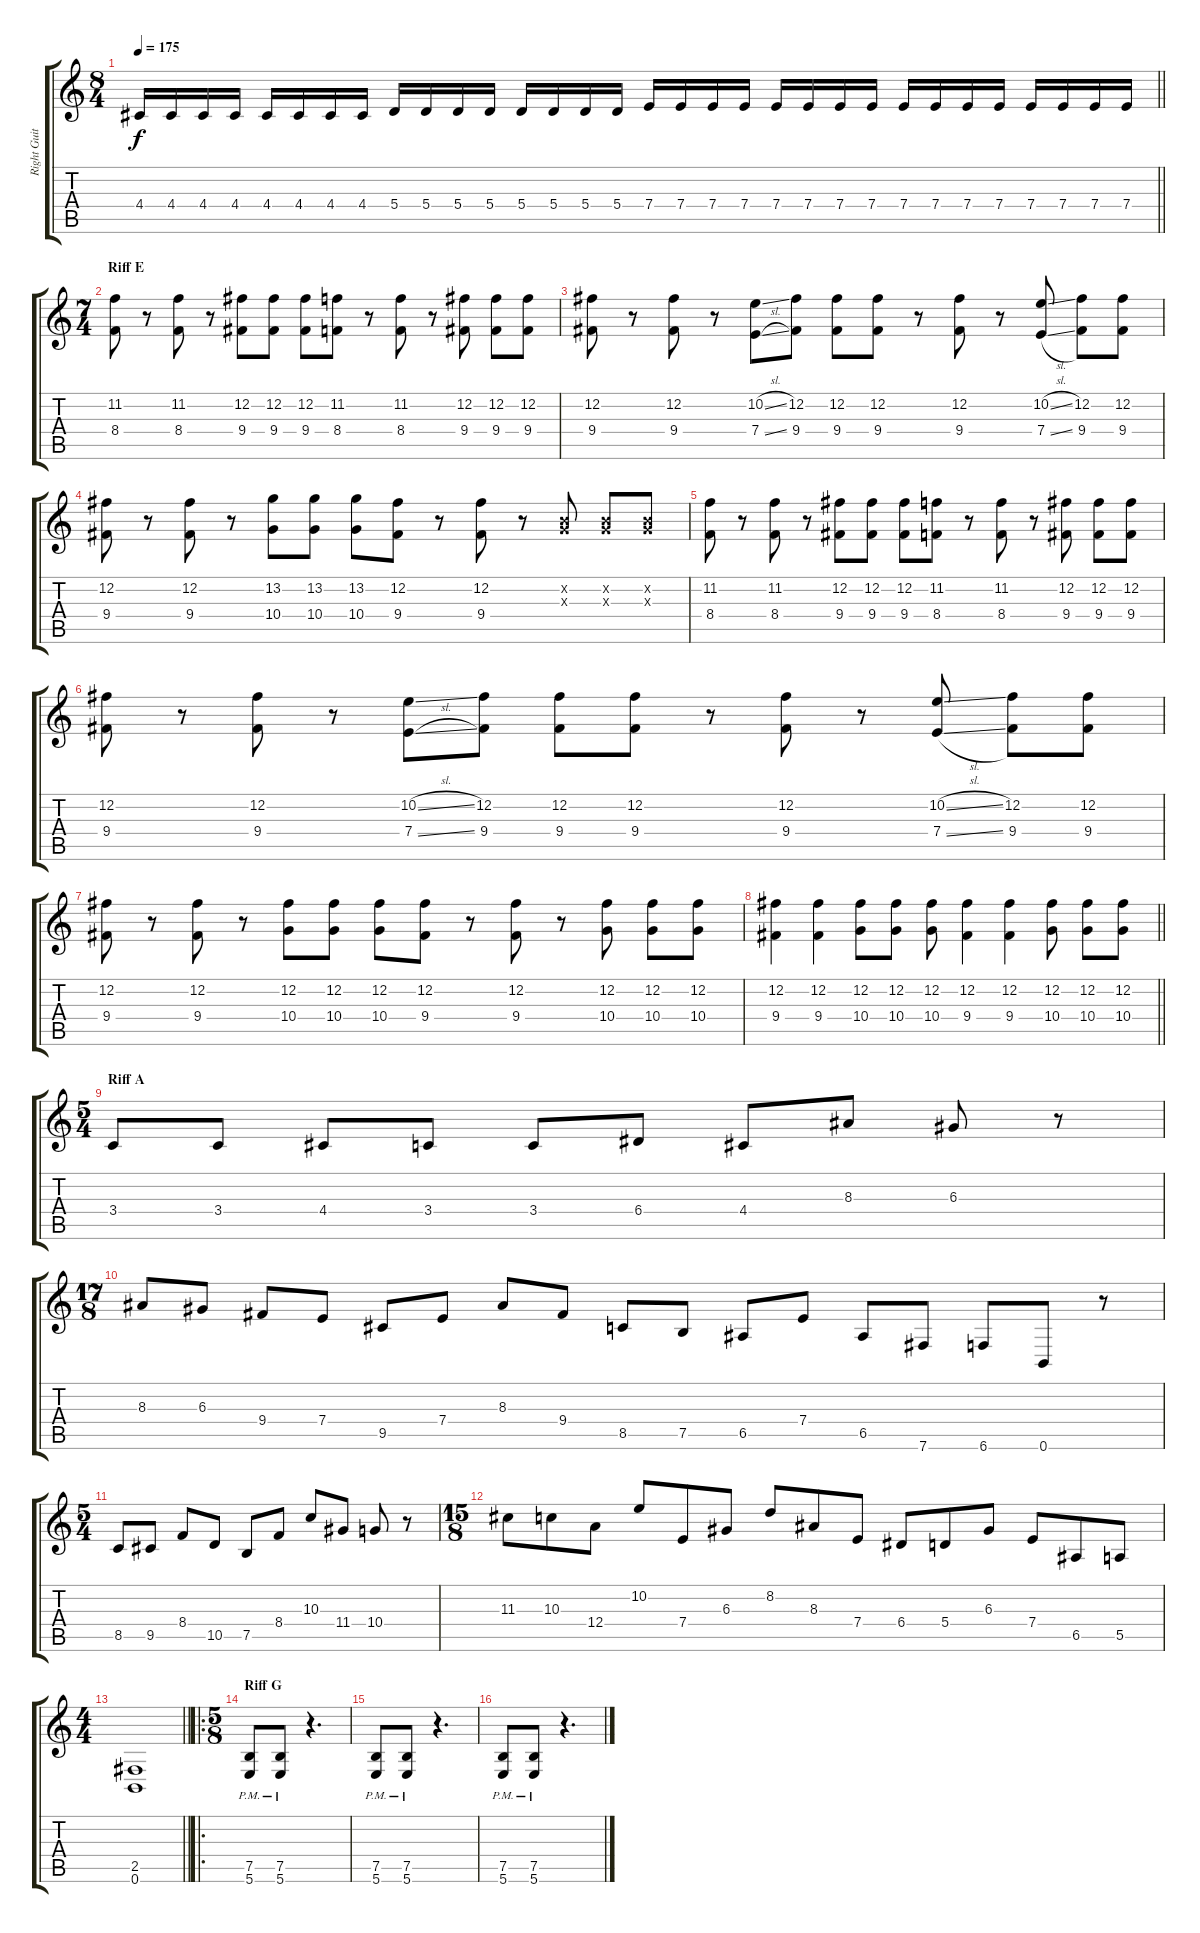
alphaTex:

\track ("Right Guitar" "Right Guit") {instrument distortionguitar}
\staff {score tabs}
\tuning (G3 Gb3 D3 A2 E2 B1) {hide}
\ts (8 4)
\tempo 175
\clef g2
\barLineRight lightlight
\ks c
4.4.16{dy f} 4.4.16 4.4.16 4.4.16 4.4.16 4.4.16 4.4.16 4.4.16 5.4.16 5.4.16 5.4.16 5.4.16 5.4.16 5.4.16 5.4.16 5.4.16 7.4.16 7.4.16 7.4.16 7.4.16 7.4.16 7.4.16 7.4.16 7.4.16 7.4.16 7.4.16 7.4.16 7.4.16 7.4.16 7.4.16 7.4.16 7.4.16 |
\ts (7 4)
\section ("" "Riff E")
(11.2 8.4).8 r.8 (11.2 8.4).8 r.8 (12.2 9.4).8 (12.2 9.4).8 (12.2 9.4).8 (11.2 8.4).8 r.8 (11.2 8.4).8 r.8 (12.2 9.4).8 (12.2 9.4).8 (12.2 9.4).8 |
(12.2 9.4).8 r.8 (12.2 9.4).8 r.8 (10.2{sl} 7.4{sl}).8 (12.2 9.4).8 (12.2 9.4).8 (12.2 9.4).8 r.8 (12.2 9.4).8 r.8 (10.2{sl} 7.4{sl}).8 (12.2 9.4).8 (12.2 9.4).8 |
(12.2 9.4).8 r.8 (12.2 9.4).8 r.8 (13.2 10.4).8 (13.2 10.4).8 (13.2 10.4).8 (12.2 9.4).8 r.8 (12.2 9.4).8 r.8 (5.2{x} 5.3{x}).8 (5.2{x} 5.3{x}).8 (5.2{x} 5.3{x}).8 |
(11.2 8.4).8 r.8 (11.2 8.4).8 r.8 (12.2 9.4).8 (12.2 9.4).8 (12.2 9.4).8 (11.2 8.4).8 r.8 (11.2 8.4).8 r.8 (12.2 9.4).8 (12.2 9.4).8 (12.2 9.4).8 |
(12.2 9.4).8 r.8 (12.2 9.4).8 r.8 (10.2{sl} 7.4{sl}).8 (12.2 9.4).8 (12.2 9.4).8 (12.2 9.4).8 r.8 (12.2 9.4).8 r.8 (10.2{sl} 7.4{sl}).8 (12.2 9.4).8 (12.2 9.4).8 |
(12.2 9.4).8 r.8 (12.2 9.4).8 r.8 (12.2 10.4).8 (12.2 10.4).8 (12.2 10.4).8 (12.2 9.4).8 r.8 (12.2 9.4).8 r.8 (12.2 10.4).8 (12.2 10.4).8 (12.2 10.4).8 |
\barLineRight lightlight
(12.2 9.4).4 (12.2 9.4).4 (12.2 10.4).8 (12.2 10.4).8 (12.2 10.4).8 (12.2 9.4).4 (12.2 9.4).4 (12.2 10.4).8 (12.2 10.4).8 (12.2 10.4).8 |
\ts (5 4)
\section ("" "Riff A")
3.4.8 3.4.8 4.4.8 3.4.8 3.4.8 6.4.8 4.4.8 8.3.8 6.3.8 r.8 |
\ts (17 8)
8.3.8 6.3.8 9.4.8 7.4.8 9.5.8 7.4.8 8.3.8 9.4.8 8.5.8 7.5.8 6.5.8 7.4.8 6.5.8 7.6.8 6.6.8 0.6.8 r.8 |
\ts (5 4)
8.5.8 9.5.8 8.4.8 10.5.8 7.5.8 8.4.8 10.3.8 11.4.8 10.4.8 r.8 |
\ts (15 8)
11.3.8 10.3.8 12.4.8 10.2.8 7.4.8 6.3.8 8.2.8 8.3.8 7.4.8 6.4.8 5.4.8 6.3.8 7.4.8 6.5.8 5.5.8 |
\ts (4 4)
\barLineRight lightlight
(2.5 0.6).1 |
\ro
\ts (5 8)
\section ("" "Riff G")
(7.5{pm} 5.6{pm}).8 (7.5{pm} 5.6{pm}).8 r.4{d} |
(7.5{pm} 5.6{pm}).8 (7.5{pm} 5.6{pm}).8 r.4{d} |
(7.5{pm} 5.6{pm}).8 (7.5{pm} 5.6{pm}).8 r.4{d}
